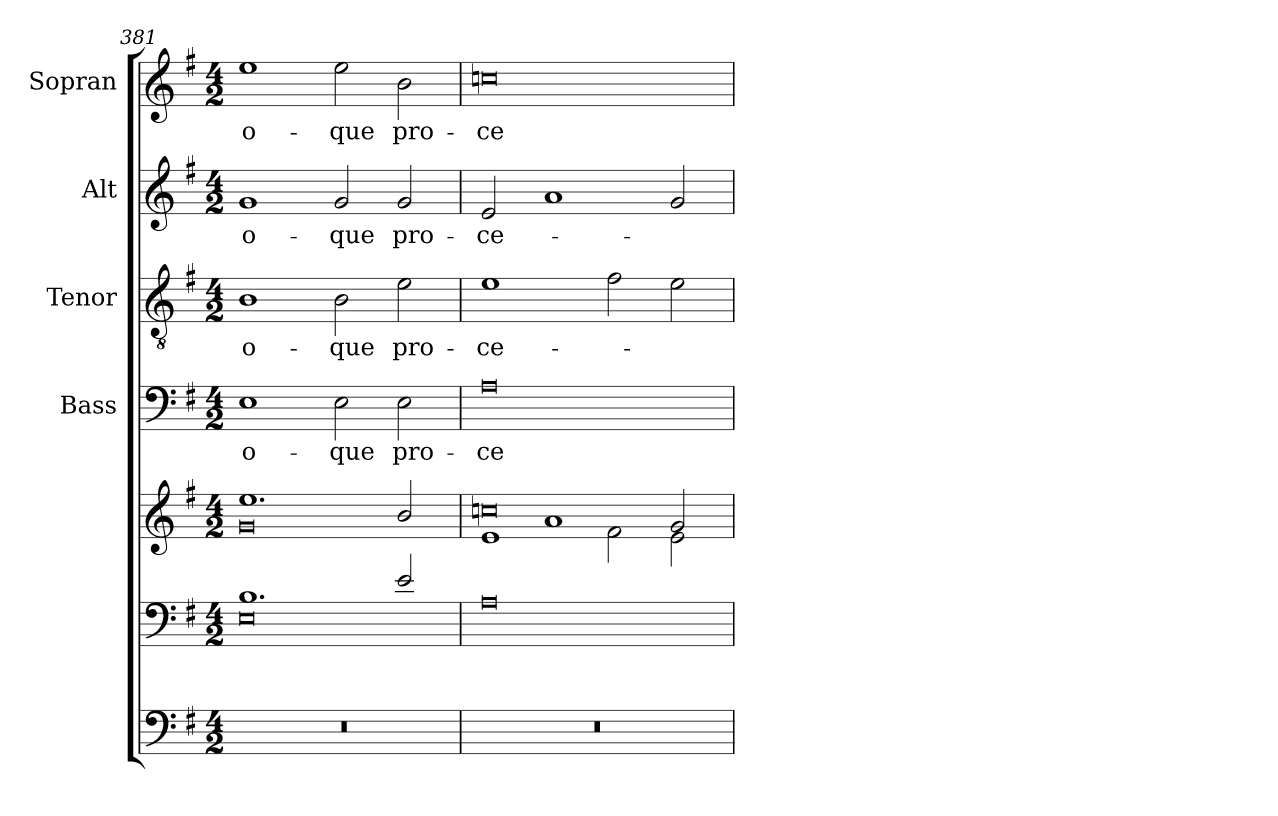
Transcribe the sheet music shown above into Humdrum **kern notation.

**kern	**kern	**kern	**kern	**text	**kern	**text	**kern	**text	**kern	**text
*part6	*part5	*part5	*part4	*part4	*part3	*part3	*part2	*part2	*part1	*part1
*staff7	*staff6	*staff5	*staff4	*staff4	*staff3	*staff3	*staff2	*staff2	*staff1	*staff1
*	*	*	*I"Bass	*	*I"Tenor	*	*I"Alt	*	*I"Sopran	*
*	*	*	*I'B.	*	*I'T.	*	*I'A.	*	*I'S.	*
*clefF4	*clefF4	*clefG2	*clefF4	*	*clefGv2	*	*clefG2	*	*clefG2	*
*k[f#]	*k[f#]	*k[f#]	*k[f#]	*	*k[f#]	*	*k[f#]	*	*k[f#]	*
*G:	*G:	*G:	*G:	*	*G:	*	*G:	*	*G:	*
*M4/2	*M4/2	*M4/2	*M4/2	*	*M4/2	*	*M4/2	*	*M4/2	*
=381	=381	=381	=381	=381	=381	=381	=381	=381	=381	=381
*	*^	*^	*	*	*	*	*	*	*	*
!	!	!	!	!	!	!LO:LY:b	!	!LO:LY:b	!	!LO:LY:b	!	!LO:LY:b
0r	1.B	0E	1.ee	0g	1E	-o-	1B	-o-	1g	-o-	1ee	-o-
!	!	!	!	!	!	!LO:LY:b	!	!LO:LY:b	!	!LO:LY:b	!	!LO:LY:b
.	.	.	.	.	2E\	-que	2B\	-que	2g/	-que	2ee\	-que
!	!	!	!	!	!	!LO:LY:b	!	!LO:LY:b	!	!LO:LY:b	!	!LO:LY:b
.	2e/	.	2b/	.	2E\	pro-	2e\	pro-	2g/	pro-	2b\	pro-
*	*v	*v	*	*	*	*	*	*	*	*	*	*
=382	=382	=382	=382	=382	=382	=382	=382	=382	=382	=382	=382
*	*	*	*^	*	*	*	*	*	*	*	*
!	!	!	!	!	!	!LO:LY:b	!	!LO:LY:b	!	!LO:LY:b	!	!LO:LY:b
0r	0A	0ccn	1e	2ryy	0A	-ce-	1e	-ce-	2e/	-ce-	0ccn	-ce-
.	.	.	.	1a	.	.	.	.	1a	.	.	.
.	.	.	2f#\	.	.	.	2f#\	.	.	.	.	.
.	.	.	2e\	2g/	.	.	2e\	.	2g/	.	.	.
*	*	*v	*v	*v	*	*	*	*	*	*	*	*
=	=	=	=	=	=	=	=	=	=	=
*-	*-	*-	*-	*-	*-	*-	*-	*-	*-	*-
